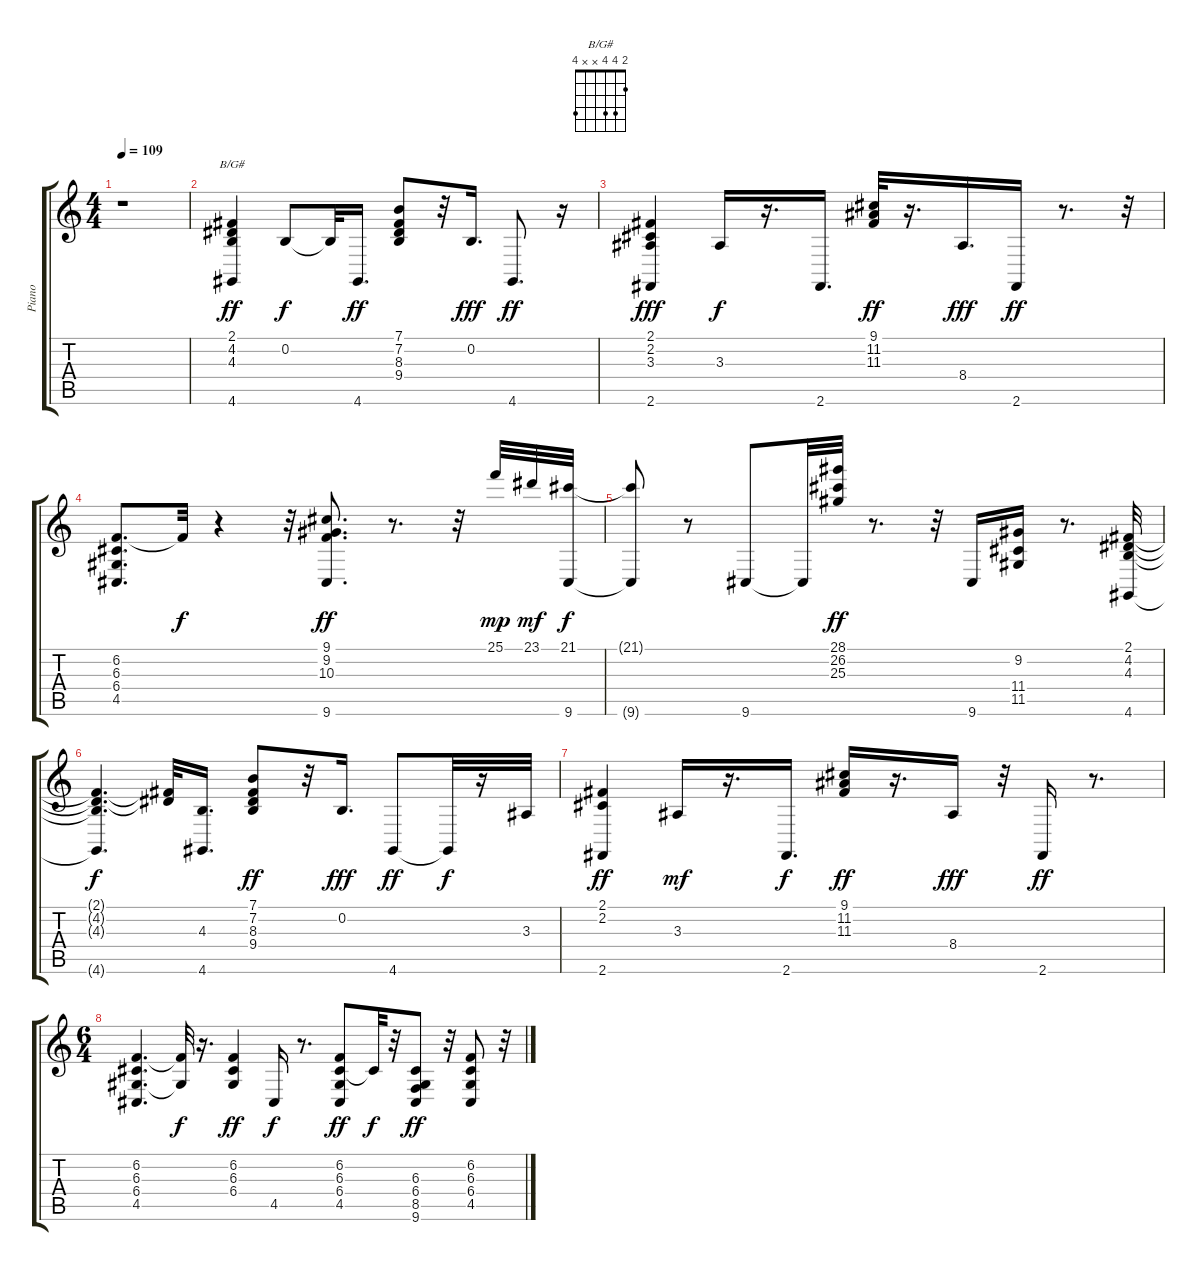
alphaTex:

\track ("Piano" "Piano") {instrument brightacousticpiano}
\staff {score tabs}
\tuning (E4 B3 G3 D3 A2 E2) {hide}
\chord ("B/G#" 2 4 4 x x 4)
\ts (4 4)
\tempo 109
\clef g2
\ks c
r.1{dy ff} |
(2.1 4.2 4.3 4.6).4{ch "B/G#" balance 4} 0.2.8{dy f} 0.2{t}.32 4.6.16{d dy ff} (7.1 7.2 8.3 9.4).8 r.32 0.2.16{d dy fff} 4.6.8{d dy ff} r.16 |
(2.1 2.2 3.3 2.6).4{dy fff} 3.3.16{dy f} r.16{d} 2.6.16{d} (9.1 11.2 11.3).32{dy ff} r.16{d} 8.4.16{d dy fff} 2.6.16{dy ff} r.8{d} r.32 |
(6.2 6.3 6.4 4.5).8{d} 6.2{t}.32{dy f} r.4 r.32 (9.1 9.2 10.3 9.6).8{d dy ff} r.8{d} r.32 25.1.32{dy mp} 23.1.32{dy mf} (21.1 9.6).32{dy f} |
(21.1{t} 9.6{t}).8 r.8 9.6.8 9.6{t}.32 (28.1 26.2 25.3).32{dy ff} r.8{d} r.32 9.6.16 (9.2 11.4 11.5).16 r.8{d} (2.1 4.2 4.3 4.6).32 |
(2.1{t} 4.2{t} 4.3{t} 4.6{t}).4{d dy f} (2.1{t} 4.2{t}).32 (4.3 4.6).16{d} (7.1 7.2 8.3 9.4).8{dy ff} r.32 0.2.16{d dy fff} 4.6.8{dy ff} 4.6{t}.32{dy f} r.16 3.3.32 |
(2.1 2.2 2.6).4{dy ff} 3.3.16{dy mf} r.16{d} 2.6.16{d dy f} (9.1 11.2 11.3).16{dy ff} r.16{d} 8.4.16{dy fff} r.32 2.6.16{dy ff} r.8{d} |
\ts (6 4)
(6.2 6.3 6.4 4.5).4{d} (6.2{t} 6.4{t}).32{dy f} r.16{d} (6.2 6.3 6.4).4{dy ff} 4.5.16{dy f} r.8{d} (6.2 6.3 6.4 4.5).8{dy ff} 6.3{t}.32{dy f} r.32 (6.3 6.4 8.5 9.6).8{dy ff} r.32 (6.2 6.3 6.4 4.5).8 r.32
